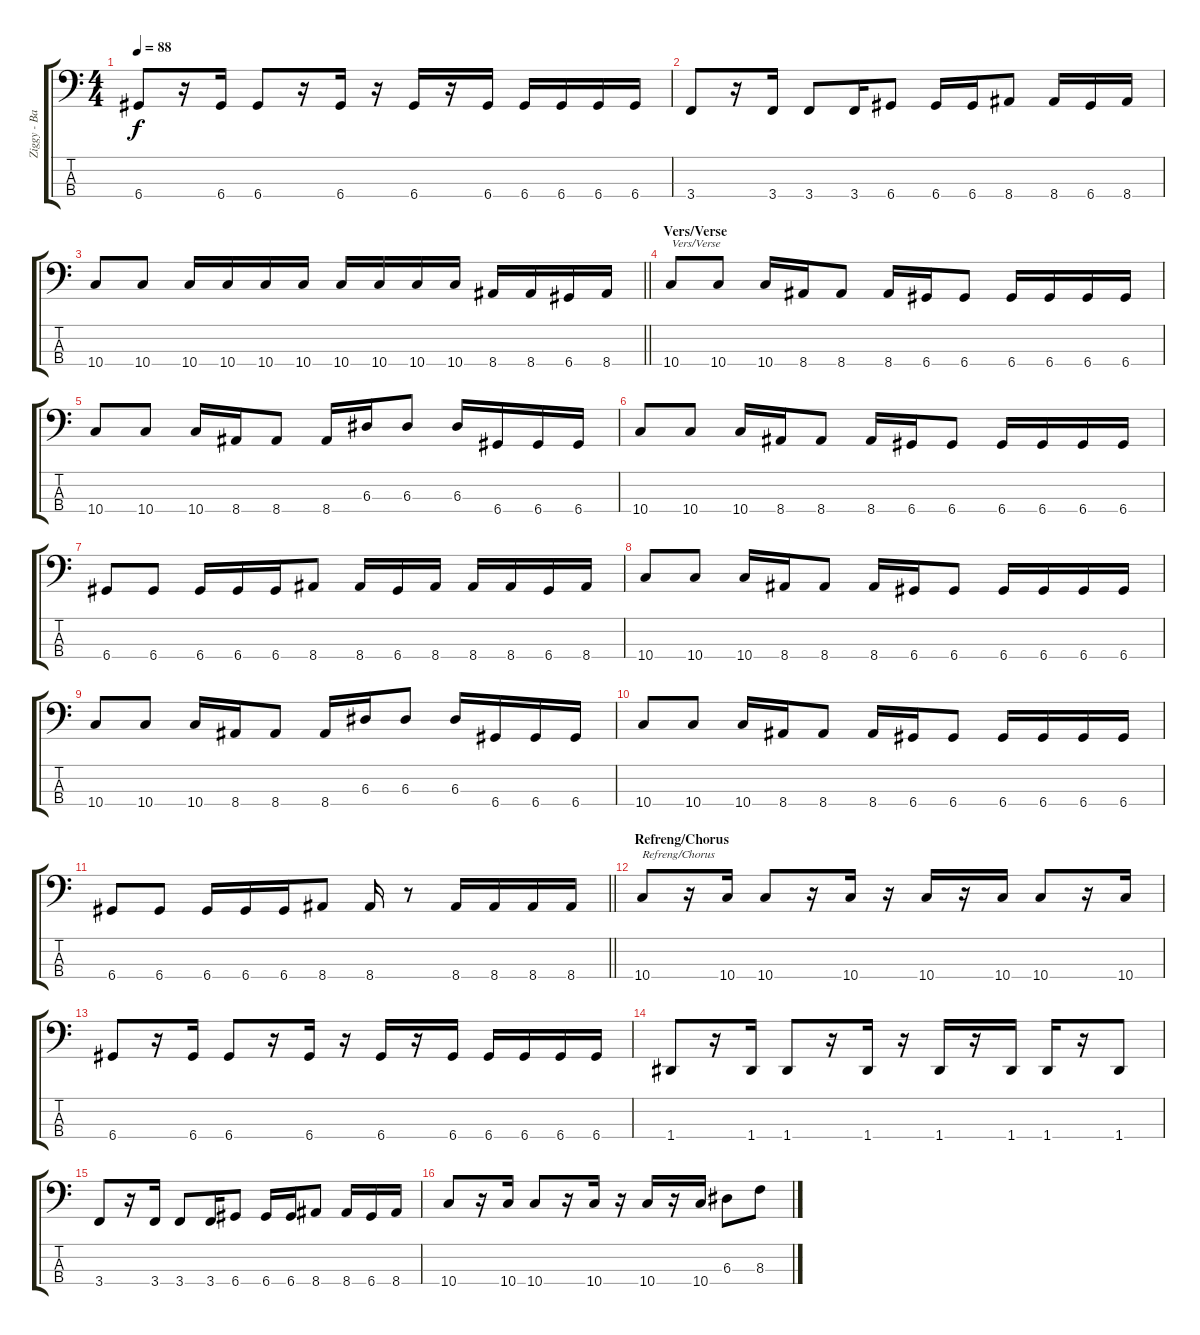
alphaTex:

\track ("Ziggy - Bass" "Ziggy - Ba") {instrument electricbassfinger}
\staff {score tabs}
\tuning (G2 D2 A1 D1) {hide}
\ts (4 4)
\tempo 88
\clef f4
\ks c
6.4.8{dy f} r.16 6.4.16 6.4.8 r.16 6.4.16 r.16 6.4.16 r.16 6.4.16 6.4.16 6.4.16 6.4.16 6.4.16 |
3.4.8 r.16 3.4.16 3.4.8 3.4.16 6.4.8 6.4.16 6.4.16 8.4.8 8.4.16 6.4.16 8.4.16 |
\barLineRight lightlight
10.4.8 10.4.8 10.4.16 10.4.16 10.4.16 10.4.16 10.4.16 10.4.16 10.4.16 10.4.16 8.4.16 8.4.16 6.4.16 8.4.16 |
\section ("" "Vers/Verse")
10.4.8{txt "Vers/Verse"} 10.4.8 10.4.16 8.4.16 8.4.8 8.4.16 6.4.16 6.4.8 6.4.16 6.4.16 6.4.16 6.4.16 |
10.4.8 10.4.8 10.4.16 8.4.16 8.4.8 8.4.16 6.3.16 6.3.8 6.3.16 6.4.16 6.4.16 6.4.16 |
10.4.8 10.4.8 10.4.16 8.4.16 8.4.8 8.4.16 6.4.16 6.4.8 6.4.16 6.4.16 6.4.16 6.4.16 |
6.4.8 6.4.8 6.4.16 6.4.16 6.4.16 8.4.8 8.4.16 6.4.16 8.4.16 8.4.16 8.4.16 6.4.16 8.4.16 |
10.4.8 10.4.8 10.4.16 8.4.16 8.4.8 8.4.16 6.4.16 6.4.8 6.4.16 6.4.16 6.4.16 6.4.16 |
10.4.8 10.4.8 10.4.16 8.4.16 8.4.8 8.4.16 6.3.16 6.3.8 6.3.16 6.4.16 6.4.16 6.4.16 |
10.4.8 10.4.8 10.4.16 8.4.16 8.4.8 8.4.16 6.4.16 6.4.8 6.4.16 6.4.16 6.4.16 6.4.16 |
\barLineRight lightlight
6.4.8 6.4.8 6.4.16 6.4.16 6.4.16 8.4.8 8.4.16 r.8 8.4.16 8.4.16 8.4.16 8.4.16 |
\section ("" "Refreng/Chorus")
10.4.8{txt "Refreng/Chorus"} r.16 10.4.16 10.4.8 r.16 10.4.16 r.16 10.4.16 r.16 10.4.16 10.4.8 r.16 10.4.16 |
6.4.8 r.16 6.4.16 6.4.8 r.16 6.4.16 r.16 6.4.16 r.16 6.4.16 6.4.16 6.4.16 6.4.16 6.4.16 |
1.4.8 r.16 1.4.16 1.4.8 r.16 1.4.16 r.16 1.4.16 r.16 1.4.16 1.4.16 r.16 1.4.8 |
3.4.8 r.16 3.4.16 3.4.8 3.4.16 6.4.8 6.4.16 6.4.16 8.4.8 8.4.16 6.4.16 8.4.16 |
10.4.8 r.16 10.4.16 10.4.8 r.16 10.4.16 r.16 10.4.16 r.16 10.4.16 6.3.8 8.3.8
